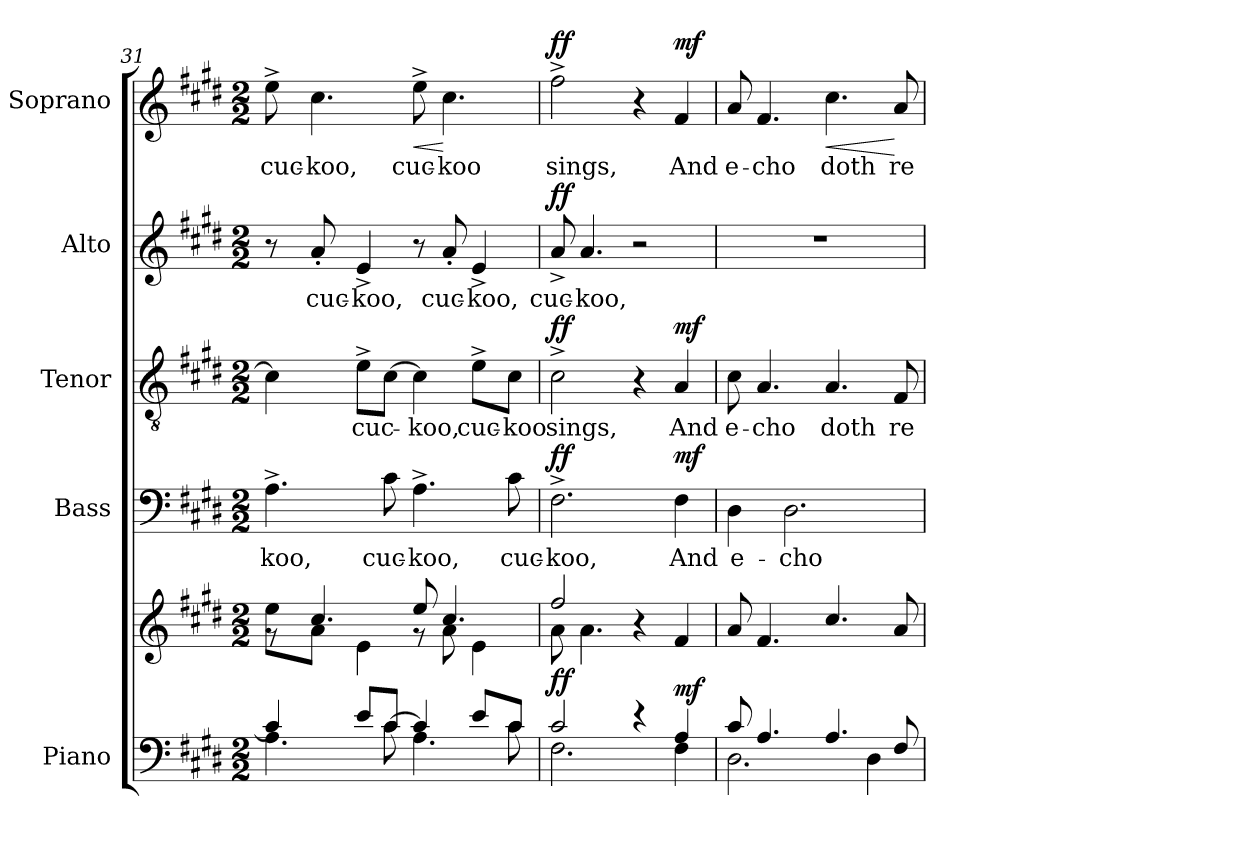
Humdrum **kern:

**kern	**kern	**dynam	**kern	**text	**dynam	**kern	**text	**dynam	**kern	**text	**dynam	**kern	**text	**dynam
*part5	*part5	*part5	*part4	*part4	*part4	*part3	*part3	*part3	*part2	*part2	*part2	*part1	*part1	*part1
*staff6	*staff5	*staff5/6	*staff4	*staff4	*staff4	*staff3	*staff3	*staff3	*staff2	*staff2	*staff2	*staff1	*staff1	*staff1
*I"Piano	*	*	*I"Bass	*	*	*I"Tenor	*	*	*I"Alto	*	*	*I"Soprano	*	*
*I'Pno.	*	*	*I'B.	*	*	*I'T.	*	*	*I'A.	*	*	*I'S.	*	*
!!LO:PB:g=z
*clefF4	*clefG2	*	*clefF4	*	*	*clefGv2	*	*	*clefG2	*	*	*clefG2	*	*
*	*	*	*	*	*	*ITrd7c12	*	*	*	*	*	*	*	*
*k[f#c#g#d#]	*k[f#c#g#d#]	*	*k[f#c#g#d#]	*	*	*k[f#c#g#d#]	*	*	*k[f#c#g#d#]	*	*	*k[f#c#g#d#]	*	*
*E:	*E:	*	*E:	*	*	*E:	*	*	*E:	*	*	*E:	*	*
*M2/2	*M2/2	*	*M2/2	*	*	*M2/2	*	*	*M2/2	*	*	*M2/2	*	*
=31	=31	=31	=31	=31	=31	=31	=31	=31	=31	=31	=31	=31	=31	=31
*^	*^	*	*	*	*	*	*	*	*	*	*	*	*	*
*	*^	*	*^	*	*	*	*	*	*	*	*	*	*	*	*	*
!	!	!	!	!	!	!	!	!LO:LY:b:color=#000000	!	!	!	!	!	!	!	!	!	!
!	!	!	!	!	!	!	!	!	!	!	!	!	!	!	!	!	!LO:LY:b:color=#000000	!
4c#i/]	4.Ai\	2..ryy	2ryy	8eei\L	8r	.	4.A^i\	-koo,	.	4C#i\]	.	.	8r	.	.	8ee^i\	cuc-	.
!	!	!	!	!	!	!	!	!	!	!	!	!	!	!LO:LY:b:color=#000000	!	!	!	!
!	!	!	!	!	!	!	!	!	!	!	!	!	!	!	!	!	!LO:LY:b:color=#000000	!
.	.	.	.	8ai\J	4.cc#i/	.	.	.	.	.	.	.	8a'i/	cuc-	.	4.cc#i\	-koo,	.
!	!	!	!	!	!	!	!	!	!	!	!LO:LY:b:color=#000000	!	!	!	!	!	!	!
!	!	!	!	!	!	!	!	!	!	!	!	!	!	!LO:LY:b:color=#000000	!	!	!	!
8ei/L	.	.	.	4ei\	.	.	.	.	.	8E^i\L	cuc-	.	4e^i/	-koo,	.	.	.	.
!	!	!	!	!	!	!	!	!LO:LY:b:color=#000000	!	!	!	!	!	!	!	!	!	!
[8c#i/J	8c#i\	.	.	.	.	.	8c#i\	cuc-	.	[8C#i\J	.	.	.	.	.	.	.	.
!	!	!	!	!	!	!	!	!LO:LY:b:color=#000000	!	!	!	!	!	!	!	!	!	!
!	!	!	!	!	!	!	!	!	!	!	!LO:LY:b:color=#000000	!	!	!	!	!	!	!
!	!	!	!	!	!	!	!	!	!	!	!	!	!	!	!	!	!LO:LY:b:color=#000000	!LO:HP:b
4c#i/]	4.Ai\	.	8eei/	2ryy	8r	.	4.A^i\	-koo,	.	4C#i\]	-koo,	.	8r	.	.	8ee^i\	cuc-	<
!	!	!	!	!	!	!	!	!	!	!	!	!	!	!LO:LY:b:color=#000000	!	!	!	!
!	!	!	!	!	!	!	!	!	!	!	!	!	!	!	!	!	!LO:LY:b:color=#000000	!
.	.	.	4.cc#i/	.	8ai\	.	.	.	.	.	.	.	8a'i/	cuc-	.	4.cc#i\	-koo	[
!	!	!	!	!	!	!	!	!	!	!	!LO:LY:b:color=#000000	!	!	!	!	!	!	!
!	!	!	!	!	!	!	!	!	!	!	!	!	!	!LO:LY:b:color=#000000	!	!	!	!
8ei/L	.	.	.	.	4ei\	.	.	.	.	8E^i\L	cuc-	.	4e^i/	-koo,	.	.	.	.
!	!	!	!	!	!	!	!	!LO:LY:b:color=#000000	!	!	!	!	!	!	!	!	!	!
!	!	!	!	!	!	!	!	!	!	!	!LO:LY:b:color=#000000	!	!	!	!	!	!	!
8c#i/J	8ryy	8c#i\	.	.	.	.	8c#i\	cuc-	.	8C#i\J	-koo	.	.	.	.	.	.	.
*	*v	*v	*	*	*	*	*	*	*	*	*	*	*	*	*	*	*	*
*	*	*	*v	*v	*	*	*	*	*	*	*	*	*	*	*	*	*
=32	=32	=32	=32	=32	=32	=32	=32	=32	=32	=32	=32	=32	=32	=32	=32	=32
*	*^	*	*	*	*	*	*	*	*	*	*	*	*	*	*	*
!	!	!	!	!	!	!	!LO:LY:b:color=#000000	!	!	!	!	!	!	!	!	!	!
*	*v	*v	*	*	*	*	*	*	*	*	*	*	*	*	*	*	*
*	*^	*	*	*	*	*	*	*	*	*	*	*	*	*	*	*
!	!	!	!	!	!	!	!	!	!	!LO:LY:b:color=#000000	!	!	!	!	!	!	!
*	*v	*v	*	*	*	*	*	*	*	*	*	*	*	*	*	*	*
*	*^	*	*	*	*	*	*	*	*	*	*	*	*	*	*	*
!	!	!	!	!	!	!	!	!	!	!	!	!	!LO:LY:b:color=#000000	!	!	!	!
*	*v	*v	*	*	*	*	*	*	*	*	*	*	*	*	*	*	*
*	*^	*	*	*	*	*	*	*	*	*	*	*	*	*	*	*
!	!	!	!	!	!	!	!	!	!	!	!	!	!	!	!	!LO:LY:b:color=#000000	!
*	*v	*v	*	*	*	*	*	*	*	*	*	*	*	*	*	*	*
2c#i/	2.F#i\	2ff#i/	8ai\	ff	2.F#^i\	-koo,	ff	2C#^i\	sings,	ff	8a^i/	cuc-	ff	2ff#^i\	sings,	ff
!	!	!	!	!	!	!	!	!	!	!	!	!LO:LY:b:color=#000000	!	!	!	!
.	.	.	4.ai\	.	.	.	.	.	.	.	4.ai/	-koo,	.	.	.	.
4r	.	4ryy	4r	.	.	.	.	4r	.	.	2r	.	.	4r	.	.
!	!	!	!	!	!	!LO:LY:b:color=#000000	!	!	!	!	!	!	!	!	!	!
!	!	!	!	!	!	!	!	!	!LO:LY:b:color=#000000	!	!	!	!	!	!	!
!	!	!	!	!	!	!	!	!	!	!	!	!	!	!	!LO:LY:b:color=#000000	!
4Ai/	4F#i\	4f#i/	4ryy	mf	4F#i\	And	mf	4AAi/	And	mf	.	.	.	4f#i/	And	mf
*	*	*v	*v	*	*	*	*	*	*	*	*	*	*	*	*	*
=33	=33	=33	=33	=33	=33	=33	=33	=33	=33	=33	=33	=33	=33	=33	=33
*	*	*^	*	*	*	*	*	*	*	*	*	*	*	*	*
!	!	!	!	!	!	!LO:LY:b:color=#000000	!	!	!	!	!	!	!	!	!	!
*	*	*v	*v	*	*	*	*	*	*	*	*	*	*	*	*	*
*	*	*^	*	*	*	*	*	*	*	*	*	*	*	*	*
!	!	!	!	!	!	!	!	!	!LO:LY:b:color=#000000	!	!	!	!	!	!	!
*	*	*v	*v	*	*	*	*	*	*	*	*	*	*	*	*	*
*	*	*^	*	*	*	*	*	*	*	*	*	*	*	*	*
!	!	!	!	!	!	!	!	!	!	!	!	!	!	!	!LO:LY:b:color=#000000	!
*	*	*v	*v	*	*	*	*	*	*	*	*	*	*	*	*	*
8c#i/	2.D#i\	8ai/	.	4D#i\	e-	.	8C#i\	e-	.	1r	.	.	8ai/	e-	.
!	!	!	!	!	!	!	!	!LO:LY:b:color=#000000	!	!	!	!	!	!	!
!	!	!	!	!	!	!	!	!	!	!	!	!	!	!LO:LY:b:color=#000000	!
4.Ai/	.	4.f#i/	.	.	.	.	4.AAi/	-cho	.	.	.	.	4.f#i/	-cho	.
!	!	!	!	!	!LO:LY:b:color=#000000	!	!	!	!	!	!	!	!	!	!
.	.	.	.	2.D#i\	-cho	.	.	.	.	.	.	.	.	.	.
!	!	!	!	!	!	!	!	!LO:LY:b:color=#000000	!	!	!	!	!	!	!
!	!	!	!	!	!	!	!	!	!	!	!	!	!	!LO:LY:b:color=#000000	!LO:HP:b
4.Ai/	.	4.cc#i/	.	.	.	.	4.AAi/	doth	.	.	.	.	4.cc#i\	doth	<
.	4D#i\	.	.	.	.	.	.	.	.	.	.	.	.	.	.
!	!	!	!	!	!	!	!	!LO:LY:b:color=#000000	!	!	!	!	!	!	!
!	!	!	!	!	!	!	!	!	!	!	!	!	!	!LO:LY:b:color=#000000	!
8F#i/	.	8ai/	.	.	.	.	8FF#i/	re-	.	.	.	.	8ai/	re-	[
*v	*v	*	*	*	*	*	*	*	*	*	*	*	*	*	*
=	=	=	=	=	=	=	=	=	=	=	=	=	=	=
*-	*-	*-	*-	*-	*-	*-	*-	*-	*-	*-	*-	*-	*-	*-
